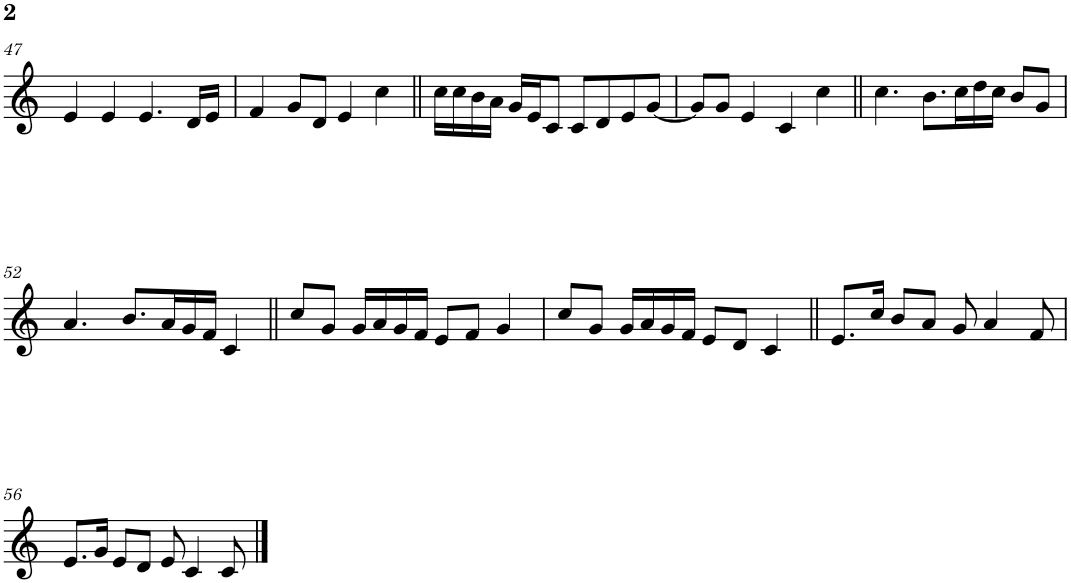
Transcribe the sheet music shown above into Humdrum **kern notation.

**kern
*part1
*staff1
*I"Piano
*I'Pno.
!!LO:PB:g=z
*clefG2
*k[]
*M4/4
=47
4e/
4e/
4.e/
16d/LL
16e/JJ
=48
4f/
8g/L
8d/J
4e/
4cc\
=49||
16cc\LL
16cc\
16b\
16a\JJ
16g/LL
16e/J
8c/J
8c/L
8d/
8e/
[8g/J
=50
8g/L]
8g/J
4e/
4c/
4cc\
=51||
4.cc\
8.b\L
16cc\L
16dd\
16cc\JJ
8b/L
8g/J
!!LO:LB:g=z
=52
4.a/
8.b/L
16a/L
16g/
16f/JJ
4c/
=53||
8cc/L
8g/J
16g/LL
16a/
16g/
16f/JJ
8e/L
8f/J
4g/
=54
8cc/L
8g/J
16g/LL
16a/
16g/
16f/JJ
8e/L
8d/J
4c/
=55||
8.e/L
16cc/Jk
8b/L
8a/J
8g/
4a/
8f/
!!LO:LB:g=z
=56
8.e/L
16g/Jk
8e/L
8d/J
8e/
4c/
8c/
==
*-
